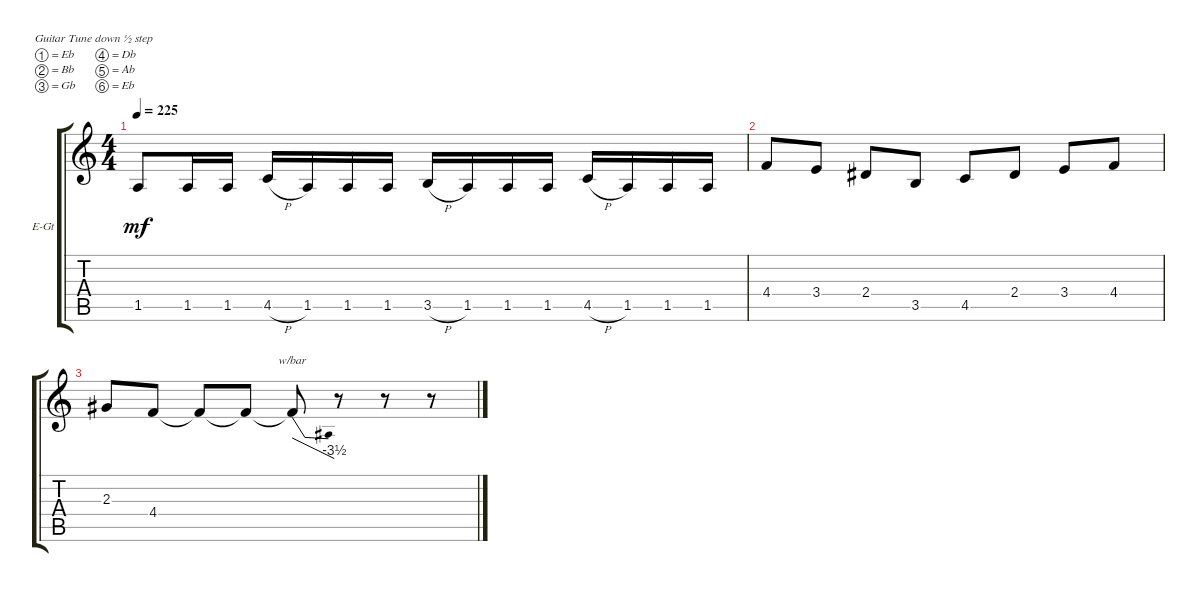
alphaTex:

\bracketExtendMode groupsimilarinstruments
\firstSystemTrackNameOrientation horizontal
\otherSystemsTrackNameOrientation horizontal
\track ("left" "E-Gt") {instrument distortionguitar}
\staff {score tabs}
\tuning (Eb4 Bb3 Gb3 Db3 Ab2 Eb2)
\ts (4 4)
\tempo 225
\clef g2
\ks c
1.5{t}.8{dy mf} 1.5.16 1.5.16 4.5{h}.16 1.5.16 1.5.16 1.5.16 3.5{h}.16 1.5.16 1.5.16 1.5.16 4.5{h}.16 1.5.16 1.5.16 1.5.16 |
4.4.8 3.4.8 2.4.8 3.5.8 4.5.8 2.4.8 3.4.8 4.4.8 |
2.3.8 4.4.8 4.4{t}.8 4.4{t}.8 4.4{t}.8{tbe (dive default 0 0 49.8 -14)} r.8 r.8 r.8
